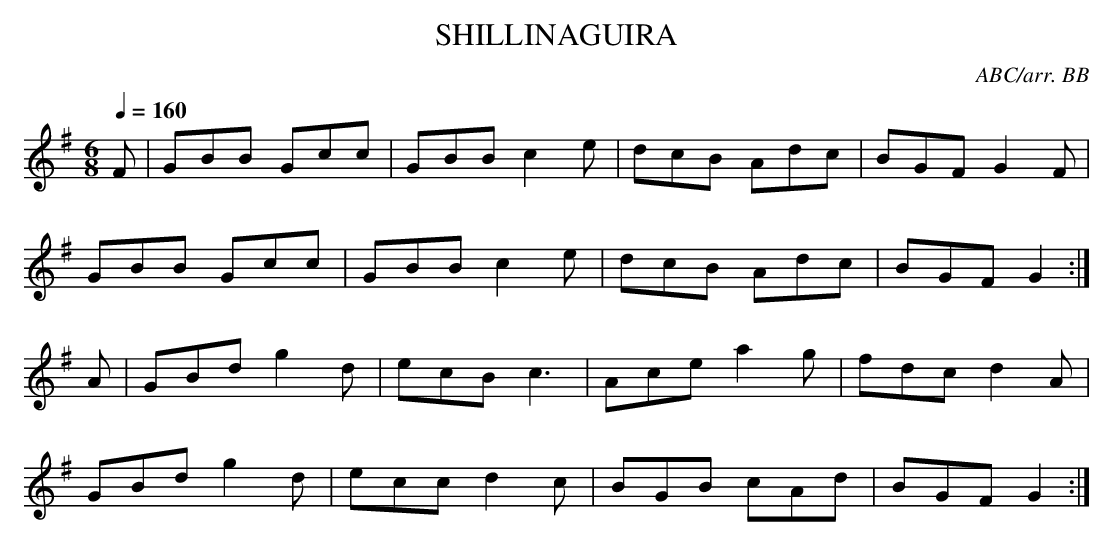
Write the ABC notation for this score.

X:1
T:SHILLINAGUIRA
C:ABC/arr. BB
O Guira" (3/4 time, G) and "Sheelina Gra Will You Be Mine".
(6/8, A minor). Note that my version is more in standard jig
configuration that the original.
M:6/8
Q:1/4=160
K:G
F|GBB Gcc|GBB c2e|dcB Adc|BGF G2F|
GBB Gcc|GBB c2e|dcB Adc|BGF G2 :|
A|GBd g2d|ecB c3|Ace a2g|fdc d2A|
GBd g2d|ecc d2c|BGB cAd|BGF G2 :|
